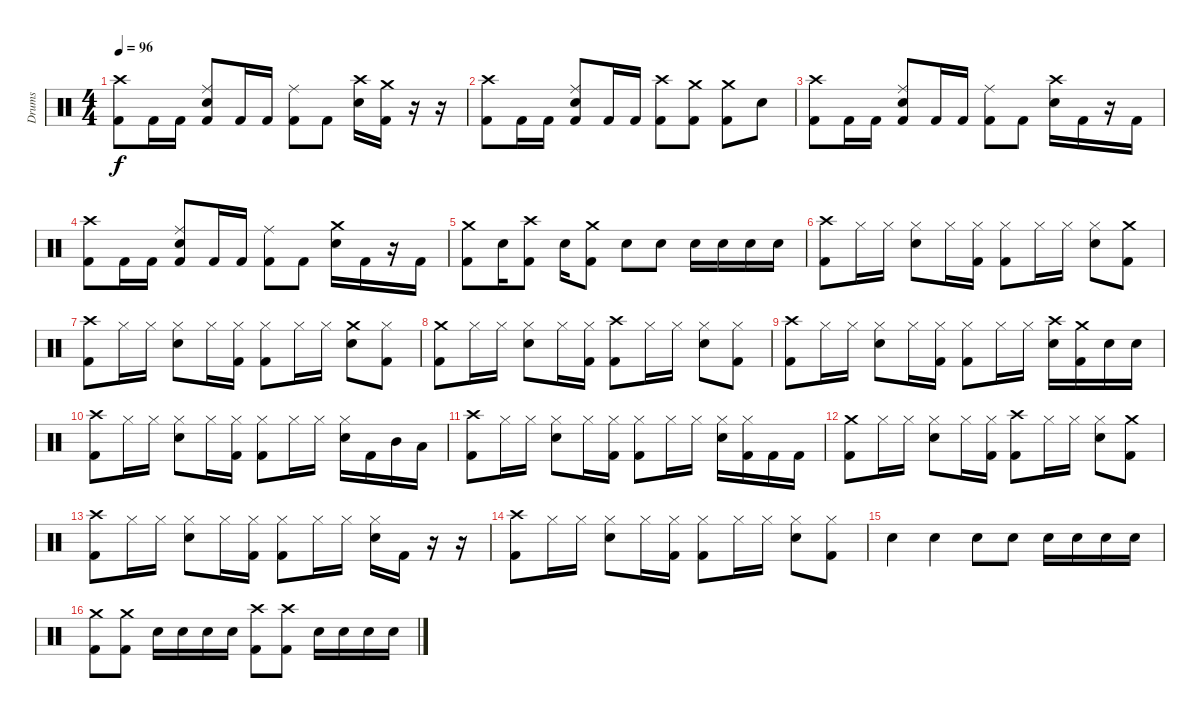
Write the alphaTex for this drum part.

\track ("Drums" "Drums") {instrument percussion}
\staff {score}
\articulation defaults
\ts (4 4)
\tempo 96
\clef neutral
\ks c
("Crash high (hit)" "Kick (hit) 2").8{dy f} "Kick (hit) 2".16 "Kick (hit) 2".16 ("Ride (middle)" "Electric Snare (hit)" "Kick (hit) 2").8 "Kick (hit) 2".16 "Kick (hit) 2".16 ("Ride (middle)" "Kick (hit) 2").8 "Kick (hit) 2".8 ("Crash high (hit)" "Electric Snare (hit)").16 ("Crash medium (hit)" "Kick (hit) 2").16 r.16 r.16 |
("Crash high (hit)" "Kick (hit) 2").8 "Kick (hit) 2".16 "Kick (hit) 2".16 ("Ride (middle)" "Electric Snare (hit)" "Kick (hit) 2").8 "Kick (hit) 2".16 "Kick (hit) 2".16 ("Crash high (hit)" "Kick (hit) 2").8 ("Crash medium (hit)" "Kick (hit) 2").8 ("Crash medium (hit)" "Kick (hit) 2").8 "Electric Snare (hit)".8 |
("Crash high (hit)" "Kick (hit) 2").8 "Kick (hit) 2".16 "Kick (hit) 2".16 ("Ride (middle)" "Electric Snare (hit)" "Kick (hit) 2").8 "Kick (hit) 2".16 "Kick (hit) 2".16 ("Ride (middle)" "Kick (hit) 2").8 "Kick (hit) 2".8 ("Crash high (hit)" "Electric Snare (hit)").16 "Kick (hit) 2".16 r.16 "Kick (hit) 2".16 |
("Crash high (hit)" "Kick (hit) 2").8 "Kick (hit) 2".16 "Kick (hit) 2".16 ("Ride (middle)" "Electric Snare (hit)" "Kick (hit) 2").8 "Kick (hit) 2".16 "Kick (hit) 2".16 ("Ride (middle)" "Kick (hit) 2").8 "Kick (hit) 2".8 ("Crash medium (hit)" "Electric Snare (hit)").16 "Kick (hit) 2".16 r.16 "Kick (hit) 2".16 |
("Crash medium (hit)" "Kick (hit) 2").8 "Electric Snare (hit)".16 ("Crash high (hit)" "Kick (hit) 2").8 "Electric Snare (hit)".16 ("Crash medium (hit)" "Kick (hit) 2").8 "Electric Snare (hit)".8 "Electric Snare (hit)".8 "Electric Snare (hit)".16 "Electric Snare (hit)".16 "Electric Snare (hit)".16 "Electric Snare (hit)".16 |
("Crash high (hit)" "Kick (hit) 2").8 "Hi-Hat (closed)".16 "Hi-Hat (closed)".16 ("Hi-Hat (closed)" "Electric Snare (hit)").8 "Hi-Hat (closed)".16 ("Hi-Hat (closed)" "Kick (hit) 2").16 ("Hi-Hat (closed)" "Kick (hit) 2").8 "Hi-Hat (closed)".16 "Hi-Hat (closed)".16 ("Hi-Hat (closed)" "Electric Snare (hit)").8 ("Crash medium (hit)" "Kick (hit) 2").8 |
("Crash high (hit)" "Kick (hit) 2").8 "Hi-Hat (closed)".16 "Hi-Hat (closed)".16 ("Hi-Hat (closed)" "Electric Snare (hit)").8 "Hi-Hat (closed)".16 ("Hi-Hat (closed)" "Kick (hit) 2").16 ("Hi-Hat (closed)" "Kick (hit) 2").8 "Hi-Hat (closed)".16 "Hi-Hat (closed)".16 ("Crash medium (hit)" "Electric Snare (hit)").8 ("Hi-Hat (closed)" "Kick (hit) 2").8 |
("Crash medium (hit)" "Kick (hit) 2").8 "Hi-Hat (closed)".16 "Hi-Hat (closed)".16 ("Hi-Hat (closed)" "Electric Snare (hit)").8 "Hi-Hat (closed)".16 ("Hi-Hat (closed)" "Kick (hit) 2").16 ("Crash high (hit)" "Kick (hit) 2").8 "Hi-Hat (closed)".16 "Hi-Hat (closed)".16 ("Hi-Hat (closed)" "Electric Snare (hit)").8 ("Hi-Hat (closed)" "Kick (hit) 2").8 |
("Crash high (hit)" "Kick (hit) 2").8 "Hi-Hat (closed)".16 "Hi-Hat (closed)".16 ("Hi-Hat (closed)" "Electric Snare (hit)").8 "Hi-Hat (closed)".16 ("Hi-Hat (closed)" "Kick (hit) 2").16 ("Hi-Hat (closed)" "Kick (hit) 2").8 "Hi-Hat (closed)".16 "Hi-Hat (closed)".16 ("Crash high (hit)" "Electric Snare (hit)").16 ("Crash medium (hit)" "Kick (hit) 2").16 "Electric Snare (hit)".16 "Electric Snare (hit)".16 |
("Crash high (hit)" "Kick (hit) 2").8 "Hi-Hat (closed)".16 "Hi-Hat (closed)".16 ("Hi-Hat (closed)" "Electric Snare (hit)").8 "Hi-Hat (closed)".16 ("Hi-Hat (closed)" "Kick (hit) 2").16 ("Hi-Hat (closed)" "Kick (hit) 2").8 "Hi-Hat (closed)".16 "Hi-Hat (closed)".16 ("Hi-Hat (closed)" "Electric Snare (hit)").16 "Kick (hit) 2".16 "Mid Tom (hit)".16 "Low Tom (hit)".16 |
("Crash high (hit)" "Kick (hit) 2").8 "Hi-Hat (closed)".16 "Hi-Hat (closed)".16 ("Hi-Hat (closed)" "Electric Snare (hit)").8 "Hi-Hat (closed)".16 ("Hi-Hat (closed)" "Kick (hit) 2").16 ("Hi-Hat (closed)" "Kick (hit) 2").8 "Hi-Hat (closed)".16 "Hi-Hat (closed)".16 ("Hi-Hat (closed)" "Electric Snare (hit)").16 ("Hi-Hat (closed)" "Kick (hit) 2").16 "Kick (hit) 2".16 "Kick (hit) 2".16 |
("Crash medium (hit)" "Kick (hit) 2").8 "Hi-Hat (closed)".16 "Hi-Hat (closed)".16 ("Hi-Hat (closed)" "Electric Snare (hit)").8 "Hi-Hat (closed)".16 ("Hi-Hat (closed)" "Kick (hit) 2").16 ("Crash high (hit)" "Kick (hit) 2").8 "Hi-Hat (closed)".16 "Hi-Hat (closed)".16 ("Hi-Hat (closed)" "Electric Snare (hit)").8 ("Crash medium (hit)" "Kick (hit) 2").8 |
("Crash high (hit)" "Kick (hit) 2").8 "Hi-Hat (closed)".16 "Hi-Hat (closed)".16 ("Hi-Hat (closed)" "Electric Snare (hit)").8 "Hi-Hat (closed)".16 ("Hi-Hat (closed)" "Kick (hit) 2").16 ("Hi-Hat (closed)" "Kick (hit) 2").8 "Hi-Hat (closed)".16 "Hi-Hat (closed)".16 ("Hi-Hat (closed)" "Electric Snare (hit)").16 "Kick (hit) 2".16 r.16 r.16 |
("Crash high (hit)" "Kick (hit) 2").8 "Hi-Hat (closed)".16 "Hi-Hat (closed)".16 ("Hi-Hat (closed)" "Electric Snare (hit)").8 "Hi-Hat (closed)".16 ("Hi-Hat (closed)" "Kick (hit) 2").16 ("Hi-Hat (closed)" "Kick (hit) 2").8 "Hi-Hat (closed)".16 "Hi-Hat (closed)".16 ("Hi-Hat (closed)" "Electric Snare (hit)").8 ("Hi-Hat (closed)" "Kick (hit) 2").8 |
"Electric Snare (hit)".4 "Electric Snare (hit)".4 "Electric Snare (hit)".8 "Electric Snare (hit)".8 "Electric Snare (hit)".16 "Electric Snare (hit)".16 "Electric Snare (hit)".16 "Electric Snare (hit)".16 |
("Crash medium (hit)" "Kick (hit) 2").8 ("Crash medium (hit)" "Kick (hit) 2").8 "Electric Snare (hit)".16 "Electric Snare (hit)".16 "Electric Snare (hit)".16 "Electric Snare (hit)".16 ("Crash high (hit)" "Kick (hit) 2").8 ("Crash high (hit)" "Kick (hit) 2").8 "Electric Snare (hit)".16 "Electric Snare (hit)".16 "Electric Snare (hit)".16 "Electric Snare (hit)".16
